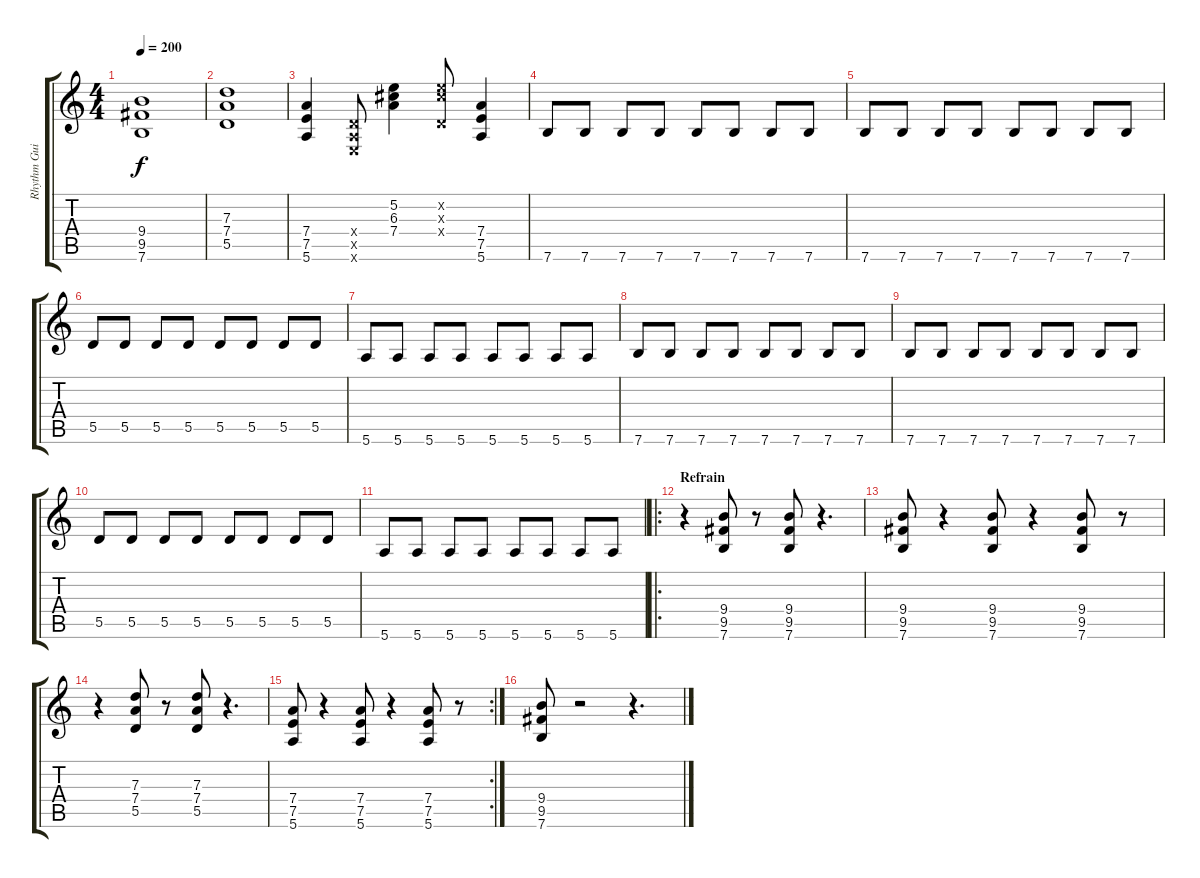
\track ("Rhythm Guitar" "Rhythm Gui") {instrument overdrivenguitar}
\staff {score tabs}
\tuning (E4 B3 G3 D3 A2 E2) {hide}
\ts (4 4)
\tempo 200
\clef g2
\ks c
(9.4{t} 9.5{t} 7.6{t}).1{dy f} |
(7.3 7.4 5.5).1 |
(7.4 7.5 5.6).4 (0.4{x} 0.5{x} 0.6{x}).8 (5.2 6.3 7.4).4 (5.2{x} 6.3{x} 0.4{x}).8 (7.4 7.5 5.6).4 |
7.6.8 7.6.8 7.6.8 7.6.8 7.6.8 7.6.8 7.6.8 7.6.8 |
7.6.8 7.6.8 7.6.8 7.6.8 7.6.8 7.6.8 7.6.8 7.6.8 |
5.5.8 5.5.8 5.5.8 5.5.8 5.5.8 5.5.8 5.5.8 5.5.8 |
5.6.8 5.6.8 5.6.8 5.6.8 5.6.8 5.6.8 5.6.8 5.6.8 |
7.6.8 7.6.8 7.6.8 7.6.8 7.6.8 7.6.8 7.6.8 7.6.8 |
7.6.8 7.6.8 7.6.8 7.6.8 7.6.8 7.6.8 7.6.8 7.6.8 |
5.5.8 5.5.8 5.5.8 5.5.8 5.5.8 5.5.8 5.5.8 5.5.8 |
5.6.8 5.6.8 5.6.8 5.6.8 5.6.8 5.6.8 5.6.8 5.6.8 |
\ro
\section ("" "Refrain")
r.4 (9.4 9.5 7.6).8 r.8 (9.4 9.5 7.6).8 r.4{d} |
(9.4 9.5 7.6).8 r.4 (9.4 9.5 7.6).8 r.4 (9.4 9.5 7.6).8 r.8 |
r.4 (7.3 7.4 5.5).8 r.8 (7.3 7.4 5.5).8 r.4{d} |
\rc 2
(7.4 7.5 5.6).8 r.4 (7.4 7.5 5.6).8 r.4 (7.4 7.5 5.6).8 r.8 |
(9.4 9.5 7.6).8 r.2 r.4{d}
